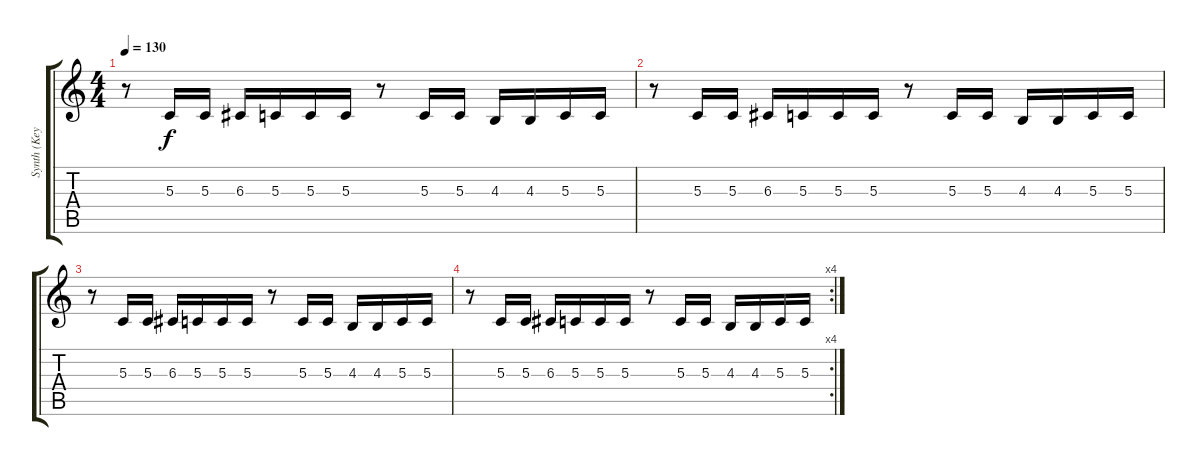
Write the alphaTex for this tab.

\track ("Synth (Keyboard)" "Synth (Key") {instrument lead2sawtooth}
\staff {score tabs}
\tuning (E4 B3 G3 D3 A2 E2) {hide}
\ts (4 4)
\tempo 130
\clef g2
\ks c
r.8{dy f} 5.3.16 5.3.16 6.3.16 5.3.16 5.3.16 5.3.16 r.8 5.3.16 5.3.16 4.3.16 4.3.16 5.3.16 5.3.16 |
r.8 5.3.16 5.3.16 6.3.16 5.3.16 5.3.16 5.3.16 r.8 5.3.16 5.3.16 4.3.16 4.3.16 5.3.16 5.3.16 |
r.8 5.3.16 5.3.16 6.3.16 5.3.16 5.3.16 5.3.16 r.8 5.3.16 5.3.16 4.3.16 4.3.16 5.3.16 5.3.16 |
\rc 4
r.8 5.3.16 5.3.16 6.3.16 5.3.16 5.3.16 5.3.16 r.8 5.3.16 5.3.16 4.3.16 4.3.16 5.3.16 5.3.16
